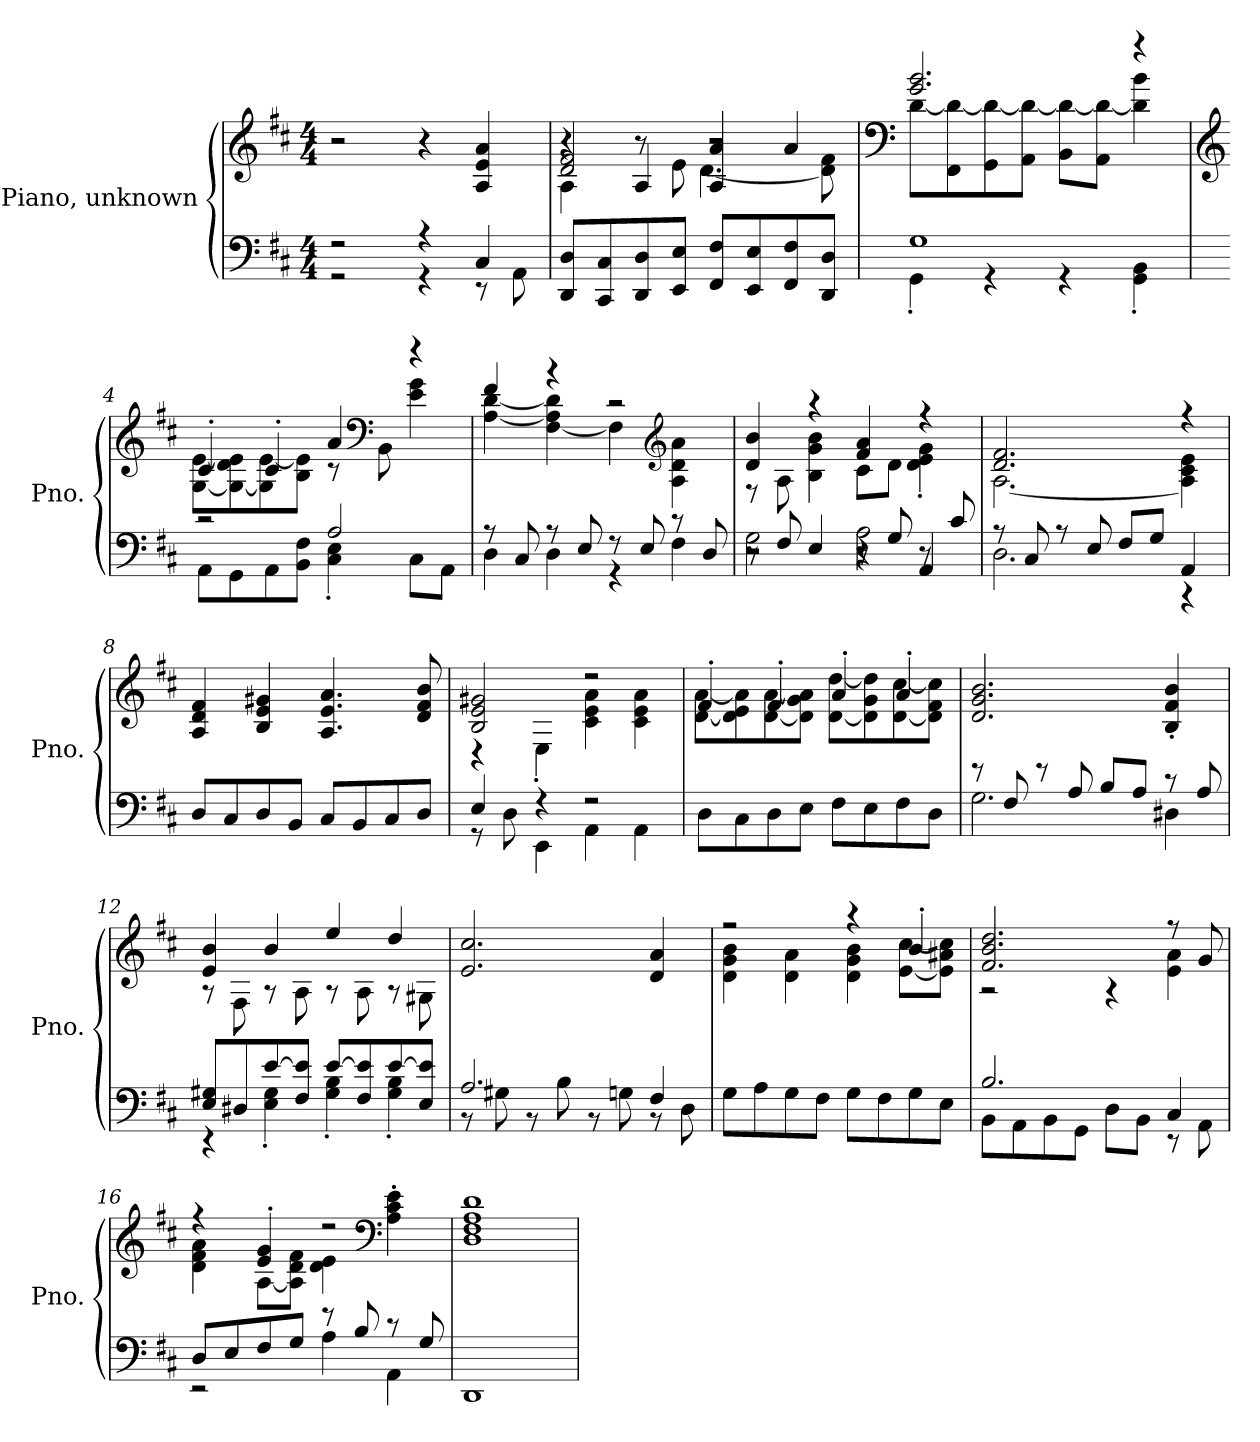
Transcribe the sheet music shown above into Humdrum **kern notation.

**kern	**kern
*part1	*part1
*staff2	*staff1
*I"Piano, unknown	*
*I'Pno.	*
*clefF4	*clefG2
*k[f#c#]	*k[f#c#]
*M4/4	*M4/4
*MM120	*MM120
=1	=1
*^	*
2r	2r	2r
4r	4r	4r
4C#/	8r	4A/ 4e/ 4a/
.	8AA\	.
*v	*v	*
=2	=2
*	*^
*	*	*^
8DD/ 8D/L	2d/ 2f#/	4A\	4r
8CC#/ 8C#/	.	.	.
8DD/ 8D/	.	8r	4A/
8EE/ 8E/J	.	8e\	.
8FF#/ 8F#/L	4A/ 4a/	[4.d\	2r
8EE/ 8E/	.	.	.
8FF#/ 8F#/	4a/	.	.
8DD/ 8D/J	.	8d\] 8f#\	.
*	*v	*v	*v
=3	=3
*	*clefF4
*^	*^
1G	4GG'\	2.g/ 2.b/	[8d\L
.	.	.	8FF#\ 8d\_
.	4r	.	8GG\ 8d\_
.	.	.	8AA\ 8d\_J
.	4r	.	8BB\ 8d\_L
.	.	.	8AA\ 8d\_J
.	4GG\' 4BB\'	4r	4d\] 4b\
=4	=4	=4	=4
*	*	*clefG2	*
2r	8AA\L	4c#'/	[8G\ [8e\L
.	8GG\	.	8G\_ 8d\ 8e\]
.	8AA\	4c#'/	8G\] [8e\
.	8BB\ 8F#\J	.	8B\ 8e\]J
2A/	4C#\' 4E\'	4a/	8r
*	*	*clefF4	*
.	.	.	8BB\
.	8C#\L	4r	4e\ 4g\
.	8AA\J	.	.
!!LO:LB:g=z	!!
=5	=5	=5	=5
8r	4D\	4f#/	[4A\ [4d\
8C#/	.	.	.
8r	4D\	4r	[4F#\ 4A\] 4d\]
8E/	.	.	.
8r	4r	2r	4F#\]
8E/	.	.	.
*	*	*clefG2	*
8r	4F#\	.	4A\ 4d\ 4a\
8D/	.	.	.
=6	=6	=6	=6
*	*^	*	*
8r	2G\	2r	4d/ 4b/	8r
8F#/	.	.	.	8A\
4E/	.	.	4r	4B\ 4g\ 4b\
8r	2A\	4r	4f#/ 4a/	8c#\L
8G/	.	.	.	8d\J
8r	.	4AA/	4r	4d\' 4e\' 4g\'
8c#/	.	.	.	.
*	*v	*v	*	*
=7	=7	=7	=7
8r	2.D\	2.d/ 2.f#/	[2.A\
8C#/	.	.	.
8r	.	.	.
8E/	.	.	.
8F#/L	.	.	.
8G/J	.	.	.
4AA/	4r	4r	4A\] 4c#\ 4e\
*v	*v	*	*
*	*v	*v
=8	=8
8D/L	4A/ 4d/ 4f#/
8C#/	.
8D/	4B/ 4e/ 4g#X/
8BB/J	.
8C#/L	4.A/ 4.e/ 4.a/
8BB/	.
8C#/	.
8D/J	8d/ 8f#/ 8b/
!!LO:LB:g=z
=9	=9
*^	*^
4E/	8r	2B/ 2e/ 2g#X/	4r
.	8D\	.	.
4r	4EE\	.	4E'\
2r	4AA\	2r	4c#\ 4e\ 4a\
.	4AA\	.	4c#\ 4e\ 4a\
*v	*v	*	*
=10	=10	=10
8D\L	4f#'/	[8d\ [8a\L
8C#\	.	8d\] 8e\ 8a\]
8D\	4f#'/	[8d\ [8a\
8E\J	.	8d\] 8g\ 8a\]J
8F#\L	4a'/	[8d\ [8dd\L
8E\	.	8d\] 8g\ 8dd\]
8F#\	4a'/	[8d\ [8cc#\
8D\J	.	8d\] 8f#\ 8cc#\]J
*	*v	*v
=11	=11
*^	*
8r	2.G\	2.d/ 2.g/ 2.b/
8F#/	.	.
8r	.	.
8A/	.	.
8B/L	.	.
8A/J	.	.
8r	4D#X\	4B/' 4f#/' 4b/'
8A/	.	.
=12	=12	=12
*	*	*^
8E/ 8G#X/L	4r	4e/ 4b/	8r
8D#X/	.	.	8F#\
[8e/	4E\' 4G#\'	4b/	8r
8F#/ 8e/]J	.	.	8A\
[8e/L	4G#\' 4B\'	4ee/	8r
8F#/ 8e/]	.	.	8A\
[8e/	4G#\' 4B\'	4dd/	8r
8E/ 8e/]J	.	.	8G#X\
*	*	*v	*v
!!LO:LB:g=z
=13	=13	=13
2.A/	8r	2.e/ 2.cc#/
.	8G#X\	.
.	8r	.
.	8B\	.
.	8r	.
.	8Gn\	.
4F#/	8r	4d/ 4a/
.	8D\	.
*v	*v	*
=14	=14
*	*^
8G\L	2r	4d\ 4g\ 4b\
8A\	.	.
8G\	.	4d\ 4a\
8F#\J	.	.
8G\L	4r	4d\ 4g\ 4b\
8F#\	.	.
8G\	4b'/	[8e\ [8cc#\L
8E\J	.	8e\] 8a#X\ 8cc#\]J
=15	=15	=15
*^	*	*
2.B/	8BB\L	2.f#/ 2.b/ 2.dd/	2r
.	8AA\	.	.
.	8BB\	.	.
.	8GG\J	.	.
.	8D\L	.	4r
.	8BB\J	.	.
4C#/	8r	8r	4e\ 4a\
.	8AA\	8g/	.
=16	=16	=16	=16
8D/L	2r	4r	4d\ 4f#\ 4a\
8E/	.	.	.
8F#/	.	4e/' 4g/'	[8A\L
8G/J	.	.	8A\] 8d\ 8f#\J
8r	4A\	2r	4d\ 4e\
8B/	.	.	.
*	*	*clefF4	*
8r	4AA\	.	4A\' 4c#\' 4e\'
8G/	.	.	.
*v	*v	*	*
*	*v	*v
=17	=17
1DD	1D 1F# 1A 1d
=	=
*-	*-
